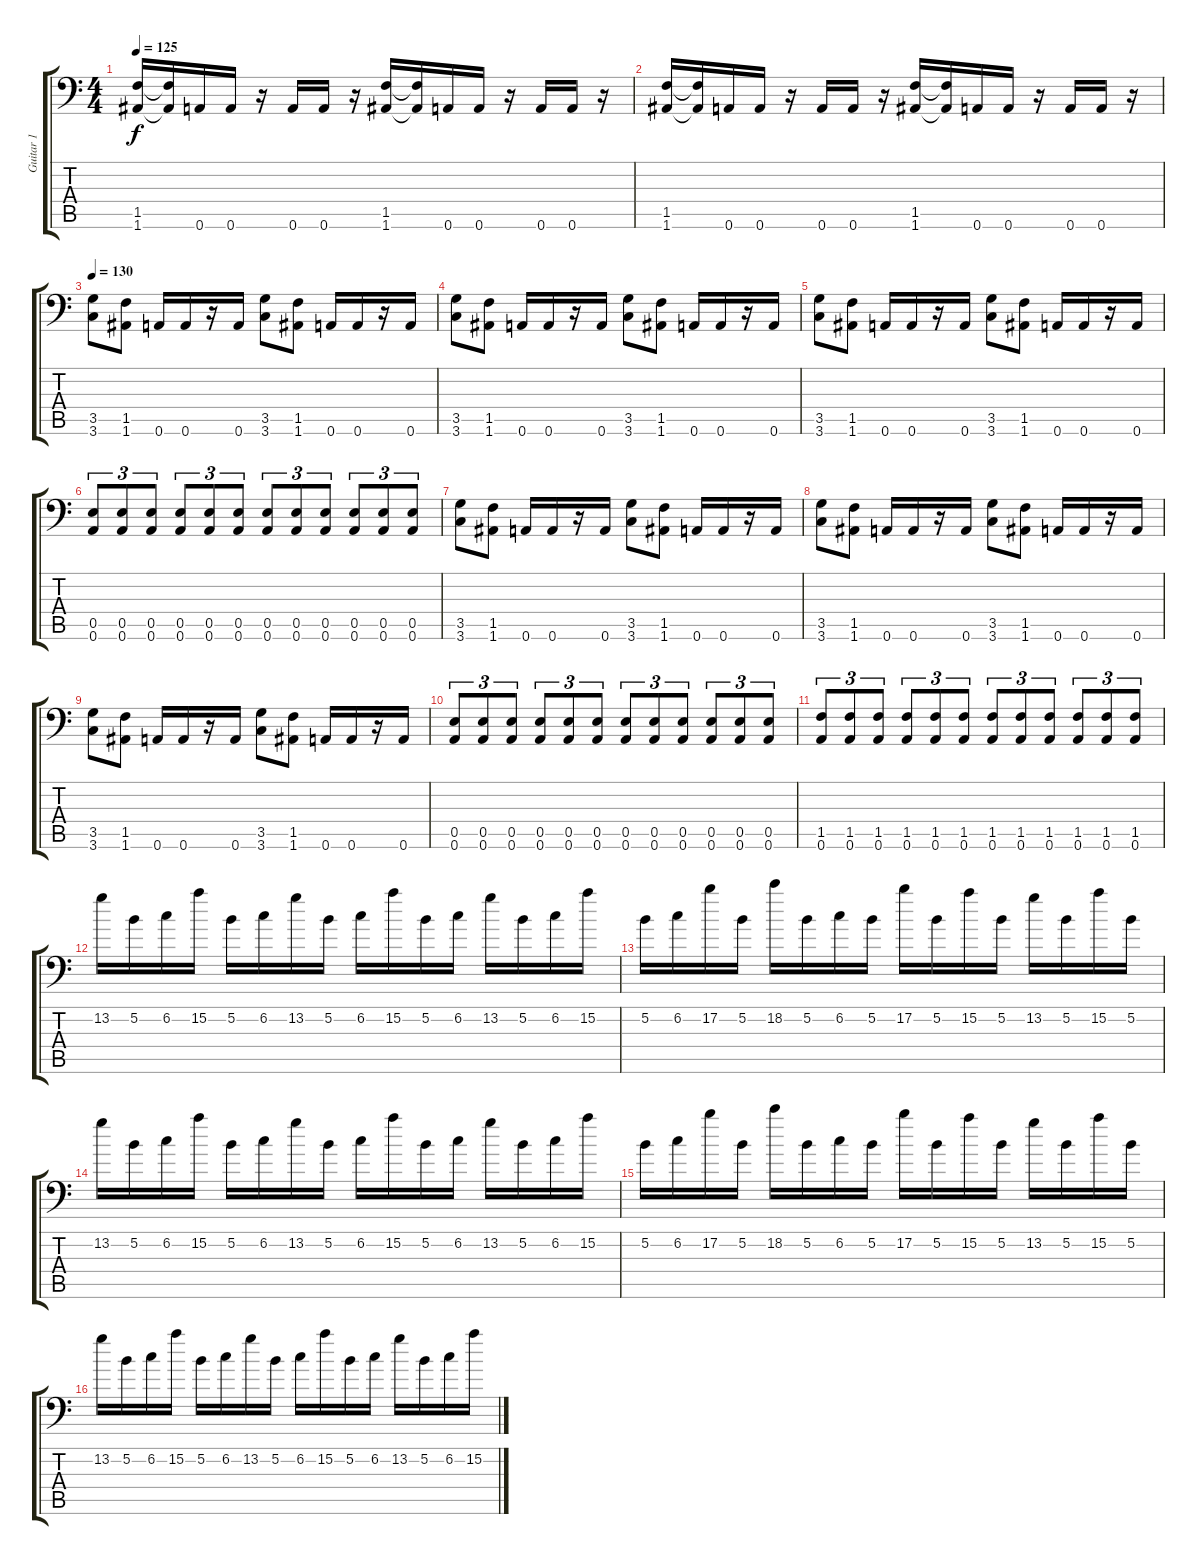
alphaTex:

\track ("Guitar 1" "Guitar 1") {instrument distortionguitar}
\staff {score tabs}
\tuning (B3 Gb3 D3 A2 E2 A1) {hide}
\ts (4 4)
\tempo 125
\clef f4
\ks c
(1.5 1.6).16{dy f} (1.5{t} 1.6{t}).16 0.6.16 0.6.16 r.16 0.6.16 0.6.16 r.16 (1.5 1.6).16 (1.5{t} 1.6{t}).16 0.6.16 0.6.16 r.16 0.6.16 0.6.16 r.16 |
(1.5 1.6).16 (1.5{t} 1.6{t}).16 0.6.16 0.6.16 r.16 0.6.16 0.6.16 r.16 (1.5 1.6).16 (1.5{t} 1.6{t}).16 0.6.16 0.6.16 r.16 0.6.16 0.6.16 r.16 |
\tempo 130
(3.5 3.6).8 (1.5 1.6).8 0.6.16 0.6.16 r.16 0.6.16 (3.5 3.6).8 (1.5 1.6).8 0.6.16 0.6.16 r.16 0.6.16 |
(3.5 3.6).8 (1.5 1.6).8 0.6.16 0.6.16 r.16 0.6.16 (3.5 3.6).8 (1.5 1.6).8 0.6.16 0.6.16 r.16 0.6.16 |
(3.5 3.6).8 (1.5 1.6).8 0.6.16 0.6.16 r.16 0.6.16 (3.5 3.6).8 (1.5 1.6).8 0.6.16 0.6.16 r.16 0.6.16 |
(0.5 0.6).8{tu (3 2)} (0.5 0.6).8{tu (3 2)} (0.5 0.6).8{tu (3 2)} (0.5 0.6).8{tu (3 2)} (0.5 0.6).8{tu (3 2)} (0.5 0.6).8{tu (3 2)} (0.5 0.6).8{tu (3 2)} (0.5 0.6).8{tu (3 2)} (0.5 0.6).8{tu (3 2)} (0.5 0.6).8{tu (3 2)} (0.5 0.6).8{tu (3 2)} (0.5 0.6).8{tu (3 2)} |
(3.5 3.6).8 (1.5 1.6).8 0.6.16 0.6.16 r.16 0.6.16 (3.5 3.6).8 (1.5 1.6).8 0.6.16 0.6.16 r.16 0.6.16 |
(3.5 3.6).8 (1.5 1.6).8 0.6.16 0.6.16 r.16 0.6.16 (3.5 3.6).8 (1.5 1.6).8 0.6.16 0.6.16 r.16 0.6.16 |
(3.5 3.6).8 (1.5 1.6).8 0.6.16 0.6.16 r.16 0.6.16 (3.5 3.6).8 (1.5 1.6).8 0.6.16 0.6.16 r.16 0.6.16 |
(0.5 0.6).8{tu (3 2)} (0.5 0.6).8{tu (3 2)} (0.5 0.6).8{tu (3 2)} (0.5 0.6).8{tu (3 2)} (0.5 0.6).8{tu (3 2)} (0.5 0.6).8{tu (3 2)} (0.5 0.6).8{tu (3 2)} (0.5 0.6).8{tu (3 2)} (0.5 0.6).8{tu (3 2)} (0.5 0.6).8{tu (3 2)} (0.5 0.6).8{tu (3 2)} (0.5 0.6).8{tu (3 2)} |
(1.5 0.6).8{tu (3 2)} (1.5 0.6).8{tu (3 2)} (1.5 0.6).8{tu (3 2)} (1.5 0.6).8{tu (3 2)} (1.5 0.6).8{tu (3 2)} (1.5 0.6).8{tu (3 2)} (1.5 0.6).8{tu (3 2)} (1.5 0.6).8{tu (3 2)} (1.5 0.6).8{tu (3 2)} (1.5 0.6).8{tu (3 2)} (1.5 0.6).8{tu (3 2)} (1.5 0.6).8{tu (3 2)} |
13.2.16 5.2.16 6.2.16 15.2.16 5.2.16 6.2.16 13.2.16 5.2.16 6.2.16 15.2.16 5.2.16 6.2.16 13.2.16 5.2.16 6.2.16 15.2.16 |
5.2.16 6.2.16 17.2.16 5.2.16 18.2.16 5.2.16 6.2.16 5.2.16 17.2.16 5.2.16 15.2.16 5.2.16 13.2.16 5.2.16 15.2.16 5.2.16 |
13.2.16 5.2.16 6.2.16 15.2.16 5.2.16 6.2.16 13.2.16 5.2.16 6.2.16 15.2.16 5.2.16 6.2.16 13.2.16 5.2.16 6.2.16 15.2.16 |
5.2.16 6.2.16 17.2.16 5.2.16 18.2.16 5.2.16 6.2.16 5.2.16 17.2.16 5.2.16 15.2.16 5.2.16 13.2.16 5.2.16 15.2.16 5.2.16 |
13.2.16 5.2.16 6.2.16 15.2.16 5.2.16 6.2.16 13.2.16 5.2.16 6.2.16 15.2.16 5.2.16 6.2.16 13.2.16 5.2.16 6.2.16 15.2.16
